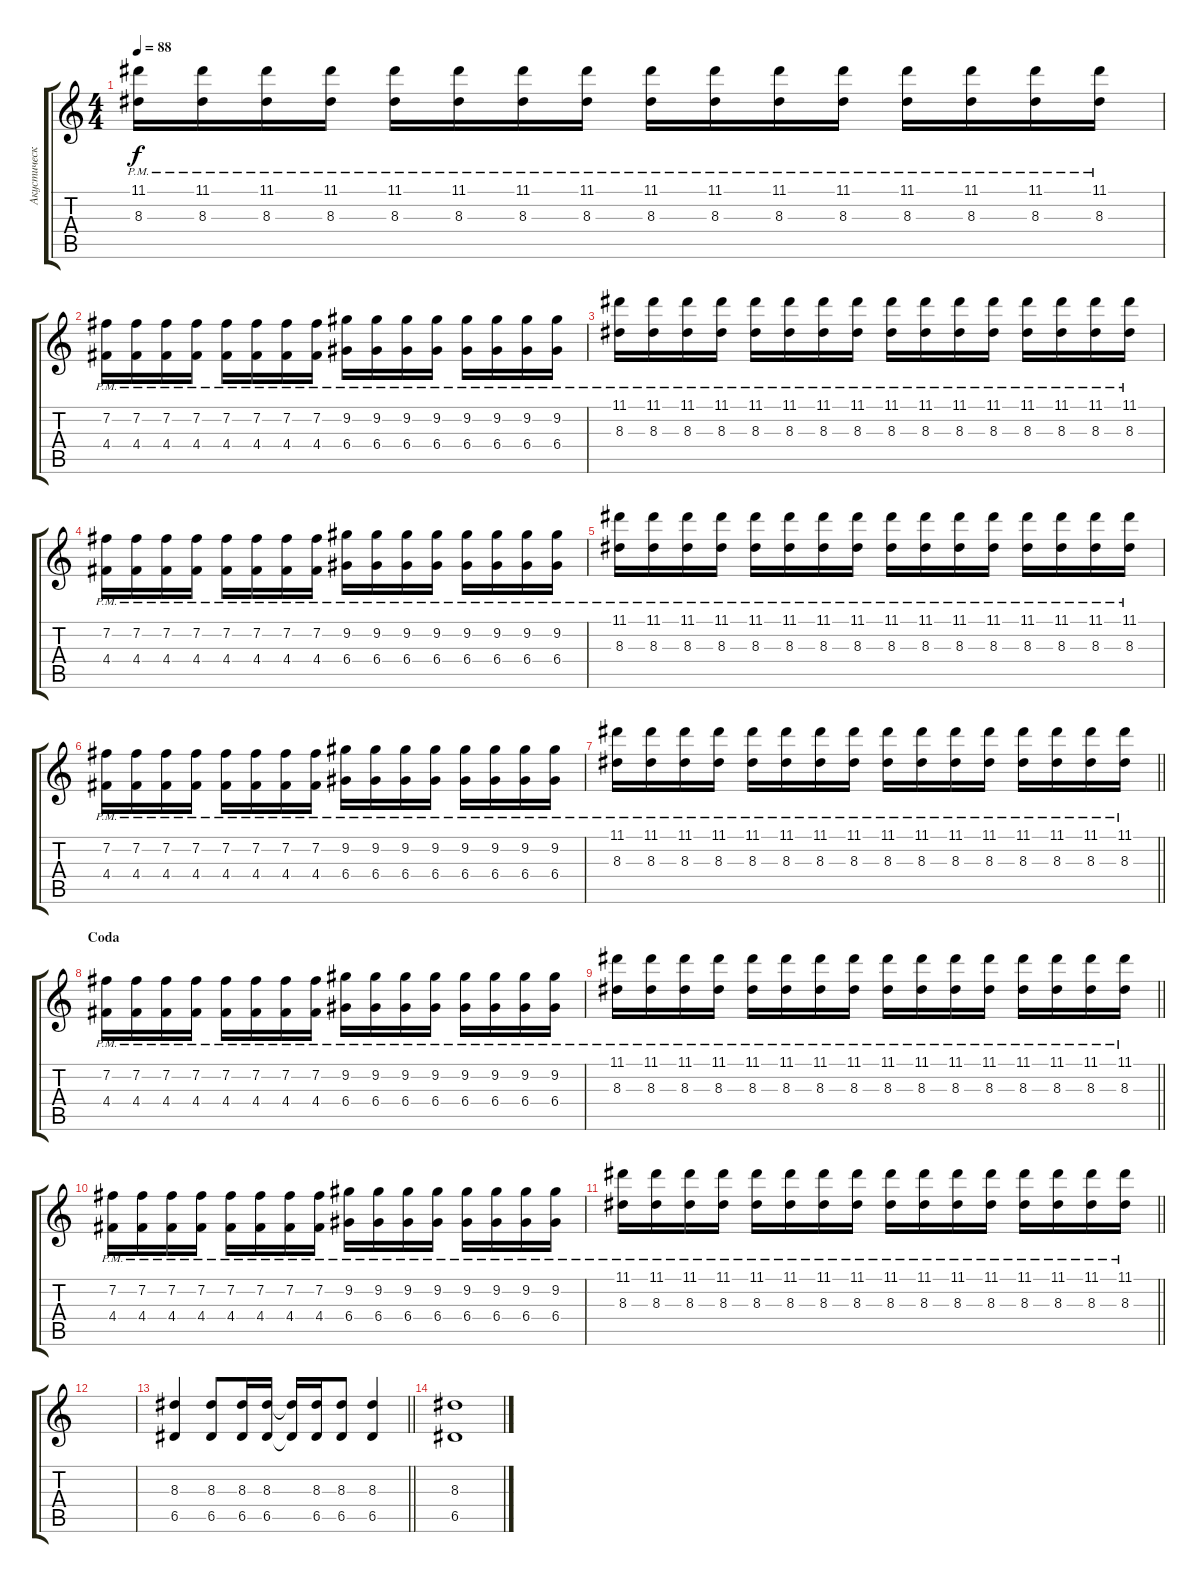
\track ("Акустическая гитара" "Акустическ") {instrument acousticguitarsteel}
\staff {score tabs}
\tuning (E4 B3 G3 D3 A2 E2) {hide}
\ts (4 4)
\tempo 88
\clef g2
\ks c
(11.1{pm} 8.3{pm}).16{dy f} (11.1{pm} 8.3{pm}).16 (11.1{pm} 8.3{pm}).16 (11.1{pm} 8.3{pm}).16 (11.1{pm} 8.3{pm}).16 (11.1{pm} 8.3{pm}).16 (11.1{pm} 8.3{pm}).16 (11.1{pm} 8.3{pm}).16 (11.1{pm} 8.3{pm}).16 (11.1{pm} 8.3{pm}).16 (11.1{pm} 8.3{pm}).16 (11.1{pm} 8.3{pm}).16 (11.1{pm} 8.3{pm}).16 (11.1{pm} 8.3{pm}).16 (11.1{pm} 8.3{pm}).16 (11.1{pm} 8.3{pm}).16 |
(7.2{pm} 4.4{pm}).16 (7.2{pm} 4.4{pm}).16 (7.2{pm} 4.4{pm}).16 (7.2{pm} 4.4{pm}).16 (7.2{pm} 4.4{pm}).16 (7.2{pm} 4.4{pm}).16 (7.2{pm} 4.4{pm}).16 (7.2{pm} 4.4{pm}).16 (9.2{pm} 6.4{pm}).16 (9.2{pm} 6.4{pm}).16 (9.2{pm} 6.4{pm}).16 (9.2{pm} 6.4{pm}).16 (9.2{pm} 6.4{pm}).16 (9.2{pm} 6.4{pm}).16 (9.2{pm} 6.4{pm}).16 (9.2{pm} 6.4{pm}).16 |
(11.1{pm} 8.3{pm}).16 (11.1{pm} 8.3{pm}).16 (11.1{pm} 8.3{pm}).16 (11.1{pm} 8.3{pm}).16 (11.1{pm} 8.3{pm}).16 (11.1{pm} 8.3{pm}).16 (11.1{pm} 8.3{pm}).16 (11.1{pm} 8.3{pm}).16 (11.1{pm} 8.3{pm}).16 (11.1{pm} 8.3{pm}).16 (11.1{pm} 8.3{pm}).16 (11.1{pm} 8.3{pm}).16 (11.1{pm} 8.3{pm}).16 (11.1{pm} 8.3{pm}).16 (11.1{pm} 8.3{pm}).16 (11.1{pm} 8.3{pm}).16 |
(7.2{pm} 4.4{pm}).16 (7.2{pm} 4.4{pm}).16 (7.2{pm} 4.4{pm}).16 (7.2{pm} 4.4{pm}).16 (7.2{pm} 4.4{pm}).16 (7.2{pm} 4.4{pm}).16 (7.2{pm} 4.4{pm}).16 (7.2{pm} 4.4{pm}).16 (9.2{pm} 6.4{pm}).16 (9.2{pm} 6.4{pm}).16 (9.2{pm} 6.4{pm}).16 (9.2{pm} 6.4{pm}).16 (9.2{pm} 6.4{pm}).16 (9.2{pm} 6.4{pm}).16 (9.2{pm} 6.4{pm}).16 (9.2{pm} 6.4{pm}).16 |
(11.1{pm} 8.3{pm}).16 (11.1{pm} 8.3{pm}).16 (11.1{pm} 8.3{pm}).16 (11.1{pm} 8.3{pm}).16 (11.1{pm} 8.3{pm}).16 (11.1{pm} 8.3{pm}).16 (11.1{pm} 8.3{pm}).16 (11.1{pm} 8.3{pm}).16 (11.1{pm} 8.3{pm}).16 (11.1{pm} 8.3{pm}).16 (11.1{pm} 8.3{pm}).16 (11.1{pm} 8.3{pm}).16 (11.1{pm} 8.3{pm}).16 (11.1{pm} 8.3{pm}).16 (11.1{pm} 8.3{pm}).16 (11.1{pm} 8.3{pm}).16 |
(7.2{pm} 4.4{pm}).16 (7.2{pm} 4.4{pm}).16 (7.2{pm} 4.4{pm}).16 (7.2{pm} 4.4{pm}).16 (7.2{pm} 4.4{pm}).16 (7.2{pm} 4.4{pm}).16 (7.2{pm} 4.4{pm}).16 (7.2{pm} 4.4{pm}).16 (9.2{pm} 6.4{pm}).16 (9.2{pm} 6.4{pm}).16 (9.2{pm} 6.4{pm}).16 (9.2{pm} 6.4{pm}).16 (9.2{pm} 6.4{pm}).16 (9.2{pm} 6.4{pm}).16 (9.2{pm} 6.4{pm}).16 (9.2{pm} 6.4{pm}).16 |
\barLineRight lightlight
(11.1{pm} 8.3{pm}).16 (11.1{pm} 8.3{pm}).16 (11.1{pm} 8.3{pm}).16 (11.1{pm} 8.3{pm}).16 (11.1{pm} 8.3{pm}).16 (11.1{pm} 8.3{pm}).16 (11.1{pm} 8.3{pm}).16 (11.1{pm} 8.3{pm}).16 (11.1{pm} 8.3{pm}).16 (11.1{pm} 8.3{pm}).16 (11.1{pm} 8.3{pm}).16 (11.1{pm} 8.3{pm}).16 (11.1{pm} 8.3{pm}).16 (11.1{pm} 8.3{pm}).16 (11.1{pm} 8.3{pm}).16 (11.1{pm} 8.3{pm}).16 |
\section ("" "Coda")
(7.2{pm} 4.4{pm}).16 (7.2{pm} 4.4{pm}).16 (7.2{pm} 4.4{pm}).16 (7.2{pm} 4.4{pm}).16 (7.2{pm} 4.4{pm}).16 (7.2{pm} 4.4{pm}).16 (7.2{pm} 4.4{pm}).16 (7.2{pm} 4.4{pm}).16 (9.2{pm} 6.4{pm}).16 (9.2{pm} 6.4{pm}).16 (9.2{pm} 6.4{pm}).16 (9.2{pm} 6.4{pm}).16 (9.2{pm} 6.4{pm}).16 (9.2{pm} 6.4{pm}).16 (9.2{pm} 6.4{pm}).16 (9.2{pm} 6.4{pm}).16 |
\barLineRight lightlight
(11.1{pm} 8.3{pm}).16 (11.1{pm} 8.3{pm}).16 (11.1{pm} 8.3{pm}).16 (11.1{pm} 8.3{pm}).16 (11.1{pm} 8.3{pm}).16 (11.1{pm} 8.3{pm}).16 (11.1{pm} 8.3{pm}).16 (11.1{pm} 8.3{pm}).16 (11.1{pm} 8.3{pm}).16 (11.1{pm} 8.3{pm}).16 (11.1{pm} 8.3{pm}).16 (11.1{pm} 8.3{pm}).16 (11.1{pm} 8.3{pm}).16 (11.1{pm} 8.3{pm}).16 (11.1{pm} 8.3{pm}).16 (11.1{pm} 8.3{pm}).16 |
(7.2{pm} 4.4{pm}).16 (7.2{pm} 4.4{pm}).16 (7.2{pm} 4.4{pm}).16 (7.2{pm} 4.4{pm}).16 (7.2{pm} 4.4{pm}).16 (7.2{pm} 4.4{pm}).16 (7.2{pm} 4.4{pm}).16 (7.2{pm} 4.4{pm}).16 (9.2{pm} 6.4{pm}).16 (9.2{pm} 6.4{pm}).16 (9.2{pm} 6.4{pm}).16 (9.2{pm} 6.4{pm}).16 (9.2{pm} 6.4{pm}).16 (9.2{pm} 6.4{pm}).16 (9.2{pm} 6.4{pm}).16 (9.2{pm} 6.4{pm}).16 |
\barLineRight lightlight
(11.1{pm} 8.3{pm}).16 (11.1{pm} 8.3{pm}).16 (11.1{pm} 8.3{pm}).16 (11.1{pm} 8.3{pm}).16 (11.1{pm} 8.3{pm}).16 (11.1{pm} 8.3{pm}).16 (11.1{pm} 8.3{pm}).16 (11.1{pm} 8.3{pm}).16 (11.1{pm} 8.3{pm}).16 (11.1{pm} 8.3{pm}).16 (11.1{pm} 8.3{pm}).16 (11.1{pm} 8.3{pm}).16 (11.1{pm} 8.3{pm}).16 (11.1{pm} 8.3{pm}).16 (11.1{pm} 8.3{pm}).16 (11.1{pm} 8.3{pm}).16 |
|
\barLineRight lightlight
(8.3 6.5).4{volume 13 balance 8} (8.3 6.5).8 (8.3 6.5).16 (8.3 6.5).16 (8.3{t} 6.5{t}).16 (8.3 6.5).16 (8.3 6.5).8 (8.3 6.5).4 |
(8.3 6.5).1
